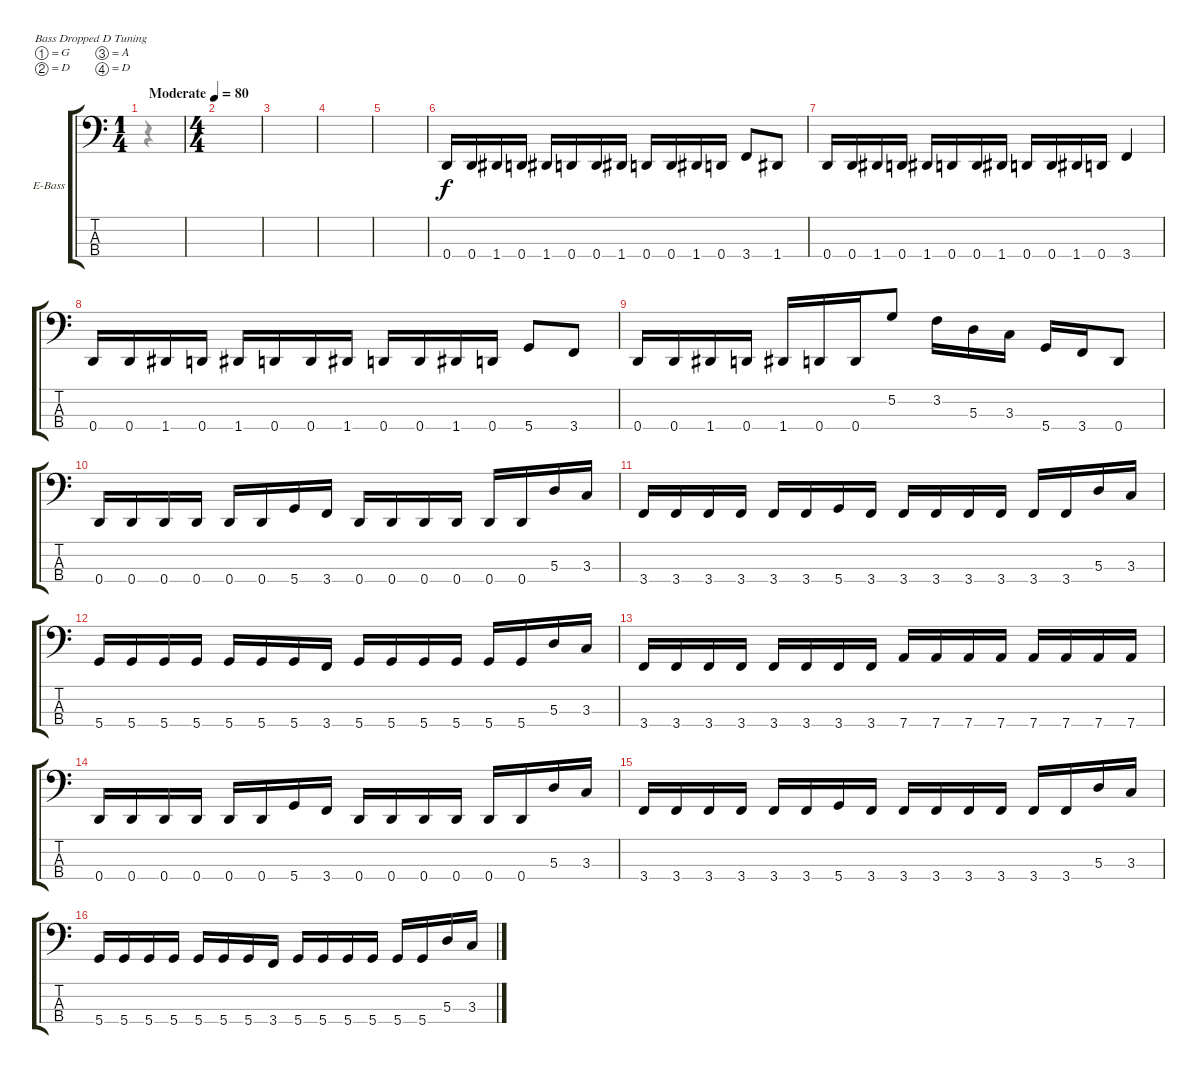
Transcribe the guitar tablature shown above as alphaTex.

\bracketExtendMode groupsimilarinstruments
\firstSystemTrackNameOrientation horizontal
\otherSystemsTrackNameOrientation horizontal
\track ("Матвей" "E-Bass") {instrument electricbasspick}
\staff {score tabs}
\tuning (G2 D2 A1 D1)
\voice
\ts (1 4)
\beaming (8 2)
\tempo (80 "Moderate")
\clef f4
\ks c
|
\ts (4 4)
\beaming (8 2 2 2 2)
|
|
|
|
0.4.16 0.4.16 1.4.16 0.4.16 1.4.16 0.4.16 0.4.16 1.4.16 0.4.16 0.4.16 1.4.16 0.4.16 3.4.8 1.4.8 |
0.4.16 0.4.16 1.4.16 0.4.16 1.4.16 0.4.16 0.4.16 1.4.16 0.4.16 0.4.16 1.4.16 0.4.16 3.4.4 |
0.4.16 0.4.16 1.4.16 0.4.16 1.4.16 0.4.16 0.4.16 1.4.16 0.4.16 0.4.16 1.4.16 0.4.16 5.4.8 3.4.8 |
0.4.16 0.4.16 1.4.16 0.4.16 1.4.16 0.4.16 0.4.16 5.2.8 3.2.16 5.3.16 3.3.16 5.4.16 3.4.16 0.4.8 |
0.4.16 0.4.16 0.4.16 0.4.16 0.4.16 0.4.16 5.4.16 3.4.16 0.4.16 0.4.16 0.4.16 0.4.16 0.4.16 0.4.16 5.3.16 3.3.16 |
3.4.16 3.4.16 3.4.16 3.4.16 3.4.16 3.4.16 5.4.16 3.4.16 3.4.16 3.4.16 3.4.16 3.4.16 3.4.16 3.4.16 5.3.16 3.3.16 |
5.4.16 5.4.16 5.4.16 5.4.16 5.4.16 5.4.16 5.4.16 3.4.16 5.4.16 5.4.16 5.4.16 5.4.16 5.4.16 5.4.16 5.3.16 3.3.16 |
3.4.16 3.4.16 3.4.16 3.4.16 3.4.16 3.4.16 3.4.16 3.4.16 7.4.16 7.4.16 7.4.16 7.4.16 7.4.16 7.4.16 7.4.16 7.4.16 |
0.4.16 0.4.16 0.4.16 0.4.16 0.4.16 0.4.16 5.4.16 3.4.16 0.4.16 0.4.16 0.4.16 0.4.16 0.4.16 0.4.16 5.3.16 3.3.16 |
3.4.16 3.4.16 3.4.16 3.4.16 3.4.16 3.4.16 5.4.16 3.4.16 3.4.16 3.4.16 3.4.16 3.4.16 3.4.16 3.4.16 5.3.16 3.3.16 |
5.4.16 5.4.16 5.4.16 5.4.16 5.4.16 5.4.16 5.4.16 3.4.16 5.4.16 5.4.16 5.4.16 5.4.16 5.4.16 5.4.16 5.3.16 3.3.16
\voice
\clef f4
\ottava regular
\simile none
\ks c
r.4{dy mf} |
|
|
|
|
|
|
|
|
|
|
|
|
|
|
